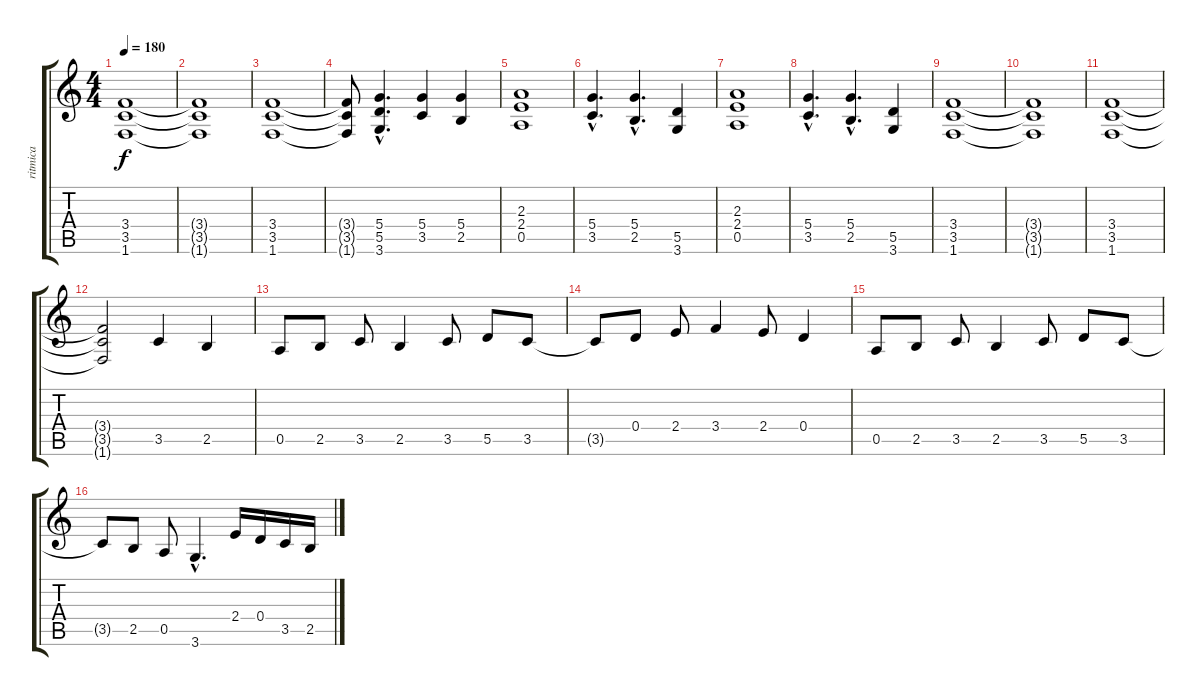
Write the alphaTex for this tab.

\track ("ritmica" "ritmica") {instrument distortionguitar}
\staff {score tabs}
\tuning (E4 B3 G3 D3 A2 E2) {hide}
\ts (4 4)
\tempo 180
\clef g2
\ks c
(3.4 3.5 1.6).1{dy f} |
(3.4{t} 3.5{t} 1.6{t}).1 |
(3.4 3.5 1.6).1 |
(3.4{t} 3.5{t} 1.6{t}).8 (5.4{hac} 5.5{hac} 3.6{hac}).4{d} (5.4 3.5).4 (5.4 2.5).4 |
(2.3 2.4 0.5).1 |
(5.4{hac} 3.5{hac}).4{d} (5.4{hac} 2.5{hac}).4{d} (5.5 3.6).4 |
(2.3 2.4 0.5).1 |
(5.4{hac} 3.5{hac}).4{d} (5.4{hac} 2.5{hac}).4{d} (5.5 3.6).4 |
(3.4 3.5 1.6).1 |
(3.4{t} 3.5{t} 1.6{t}).1 |
(3.4 3.5 1.6).1 |
(3.4{t} 3.5{t} 1.6{t}).2 3.5.4 2.5.4 |
0.5.8 2.5.8 3.5.8 2.5.4 3.5.8 5.5.8 3.5.8 |
3.5{t}.8 0.4.8 2.4.8 3.4.4 2.4.8 0.4.4 |
0.5.8 2.5.8 3.5.8 2.5.4 3.5.8 5.5.8 3.5.8 |
3.5{t}.8 2.5.8 0.5.8 3.6{hac}.4{d} 2.4.16 0.4.16 3.5.16 2.5.16
